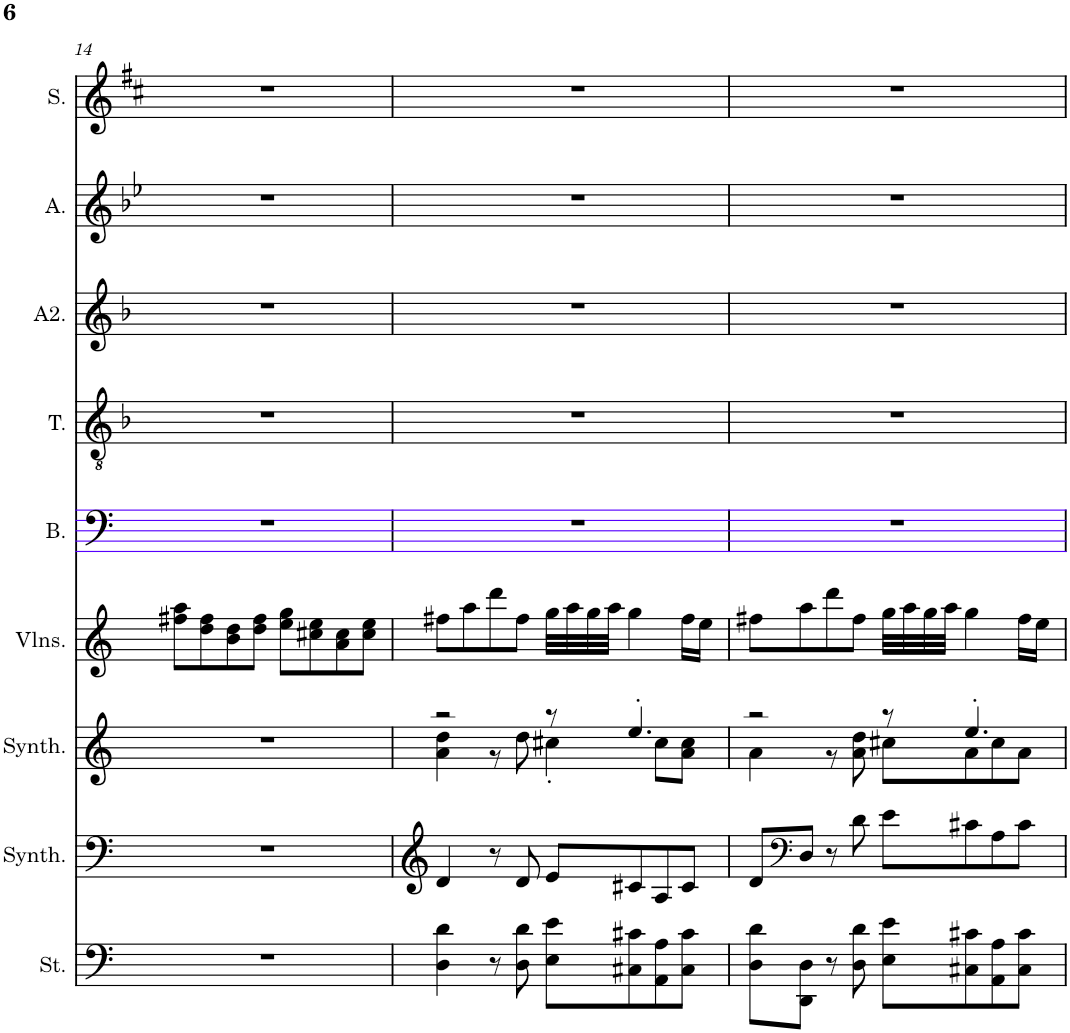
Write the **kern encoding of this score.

**kern	**kern	**kern	**kern	**kern	**kern	**kern	**kern	**kern
*part9	*part8	*part7	*part6	*part5	*part4	*part3	*part2	*part1
*staff9	*staff8	*staff7	*staff6	*staff5	*staff4	*staff3	*staff2	*staff1
*I"Cordes, D'Bass/Strings, etc	*I"Synthétiseur d'instruments à cordes, Synth strings, etc	*I"Synthétiseur d'instruments à cordes, Synth strings 2	*I"Violons, 1st violins	*I"Basse	*I"Ténor	*I"Alto 2	*I"Alto	*I"Soprano
*I'St.	*I'Synth.	*I'Synth.	*I'Vlns.	*I'B.	*I'T.	*I'A2.	*I'A.	*I'S.
!!LO:PB:g=z
*clefF4	*clefF4	*clefG2	*clefG2	*clefF4	*clefGv2	*clefG2	*clefG2	*clefG2
*k[]	*k[]	*k[]	*k[]	*k[]	*k[b-]	*k[b-]	*k[b-e-]	*k[f#c#]
*M4/4	*M4/4	*M4/4	*M4/4	*M4/4	*M4/4	*M4/4	*M4/4	*M4/4
=14	=14	=14	=14	=14	=14	=14	=14	=14
1r	1r	1r	8ff#X\ 8aa\L	1r	1r	1r	1r	1r
.	.	.	8dd\ 8ff#\	.	.	.	.	.
.	.	.	8b\ 8dd\	.	.	.	.	.
.	.	.	8dd\ 8ff#\J	.	.	.	.	.
.	.	.	8ee\ 8gg\L	.	.	.	.	.
.	.	.	8cc#X\ 8ee\	.	.	.	.	.
.	.	.	8a\ 8cc#\	.	.	.	.	.
.	.	.	8cc#\ 8ee\J	.	.	.	.	.
=15	=15	=15	=15	=15	=15	=15	=15	=15
*	*	*^	*	*	*	*	*	*
4D\ 4d\	4d/	2r	4a\ 4dd\	8ff#X\L	1r	1r	1r	1r	1r
.	.	.	.	8aa\	.	.	.	.	.
8r	8r	.	8r	8ddd\	.	.	.	.	.
8D\ 8d\	8d/	.	8dd\	8ff#\J	.	.	.	.	.
8E\ 8e\L	8e/L	8r	4cc#X'\	32gg\LLL	.	.	.	.	.
.	.	.	.	32aa\	.	.	.	.	.
.	.	.	.	32gg\	.	.	.	.	.
.	.	.	.	32aa\JJJ	.	.	.	.	.
8C#X\ 8c#X\	8c#X/	4.ee'/	.	4gg\	.	.	.	.	.
8AA\ 8A\	8A/	.	8cc#\L	.	.	.	.	.	.
8C#\ 8c#\J	8c#/J	.	8a\ 8cc#\J	16ff#\LL	.	.	.	.	.
.	.	.	.	16ee\JJ	.	.	.	.	.
=16	=16	=16	=16	=16	=16	=16	=16	=16	=16
8D\ 8d\L	8d/L	2r	4a\	8ff#X\L	1r	1r	1r	1r	1r
*	*clefF4	*	*	*	*	*	*	*	*
8DD\ 8D\J	8D/J	.	.	8aa\	.	.	.	.	.
8r	8r	.	8r	8ddd\	.	.	.	.	.
8D\ 8d\	8d\	.	8a\ 8dd\	8ff#\J	.	.	.	.	.
8E\ 8e\L	8e\L	8r	8cc#X\L	32gg\LLL	.	.	.	.	.
.	.	.	.	32aa\	.	.	.	.	.
.	.	.	.	32gg\	.	.	.	.	.
.	.	.	.	32aa\JJJ	.	.	.	.	.
8C#X\ 8c#X\	8c#X\	4.ee'/	8a\	4gg\	.	.	.	.	.
8AA\ 8A\	8A\	.	8cc#\	.	.	.	.	.	.
8C#\ 8c#\J	8c#\J	.	8a\J	16ff#\LL	.	.	.	.	.
.	.	.	.	16ee\JJ	.	.	.	.	.
*	*	*v	*v	*	*	*	*	*	*
=	=	=	=	=	=	=	=	=
*-	*-	*-	*-	*-	*-	*-	*-	*-
